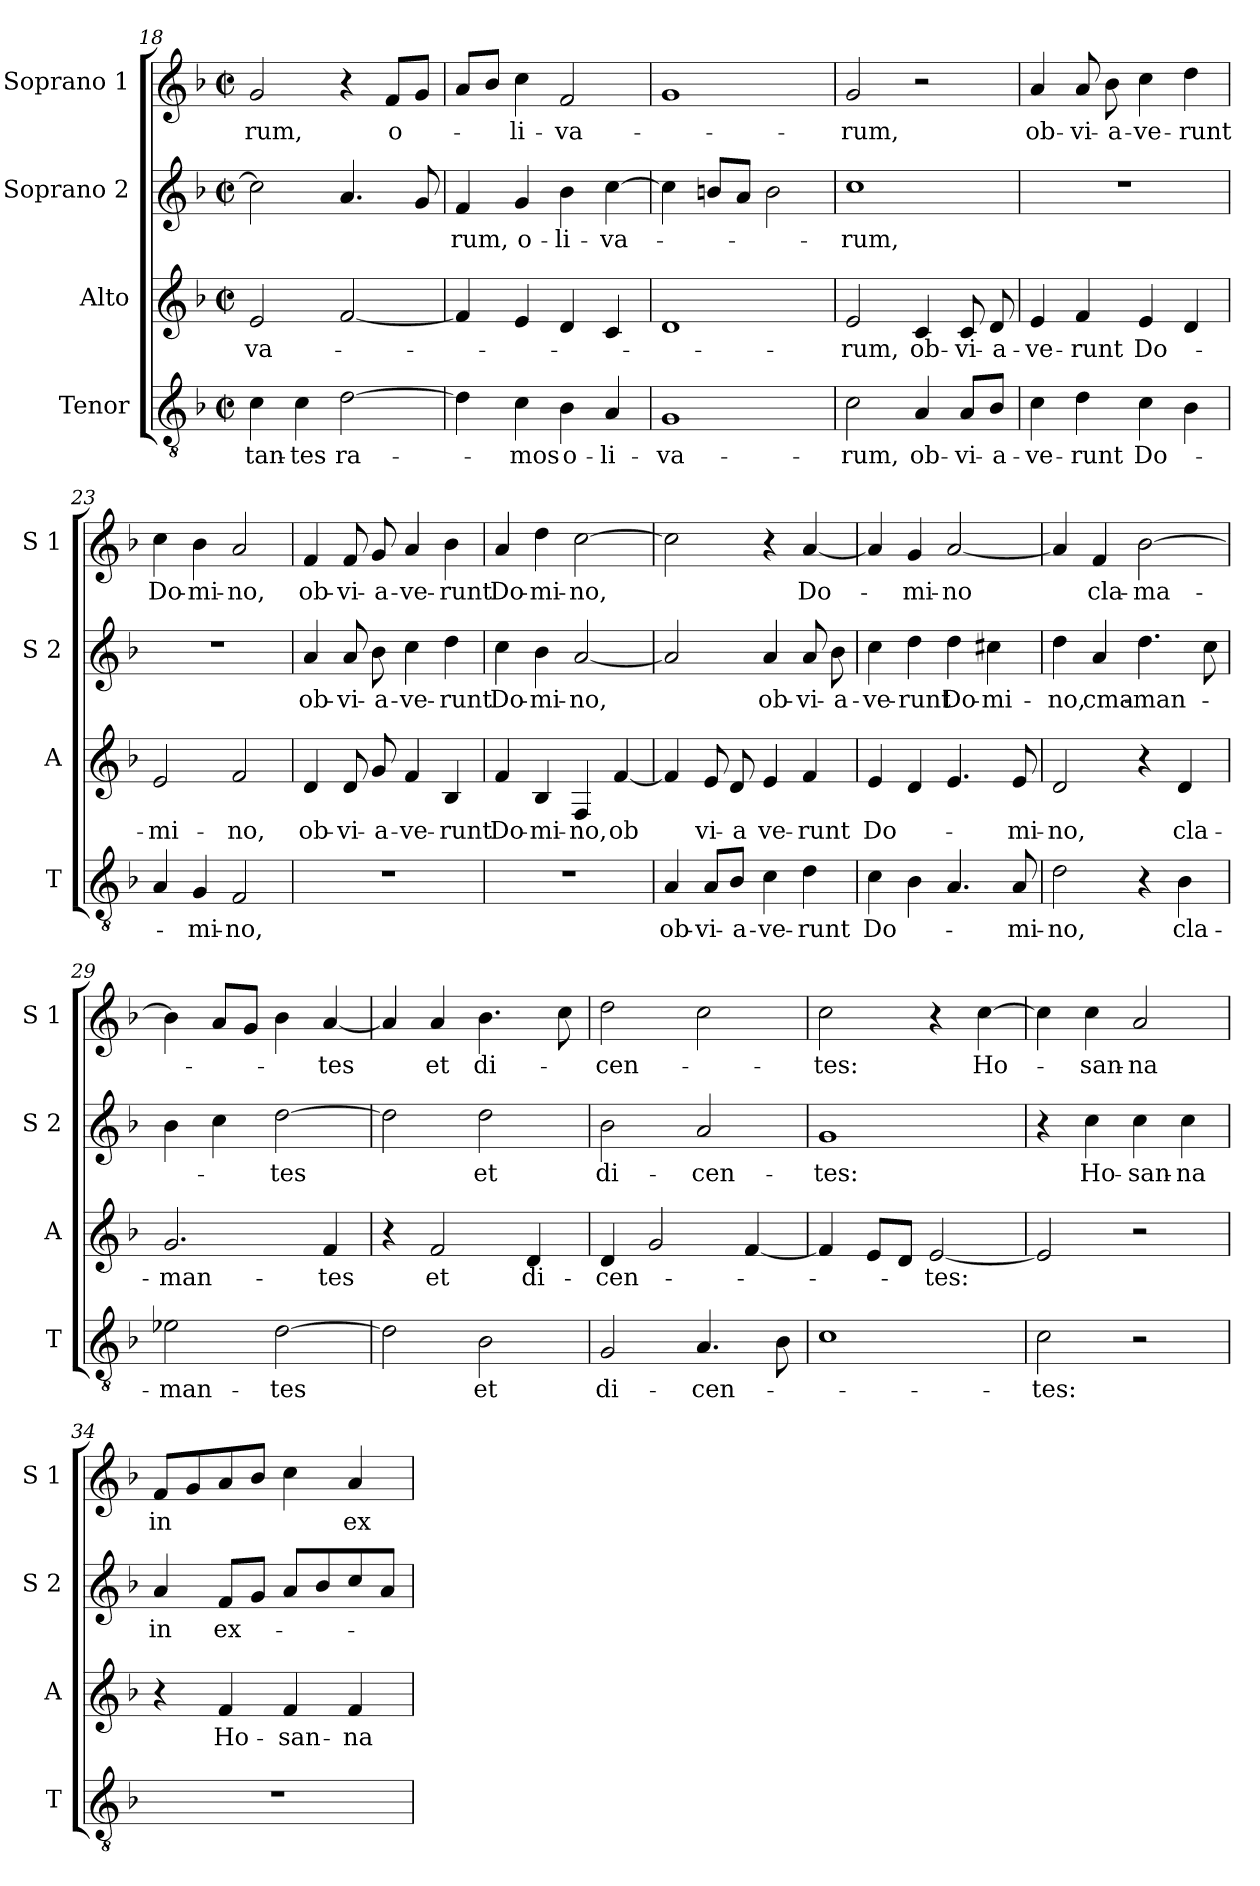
**kern	**text	**kern	**text	**kern	**text	**kern	**text
*part4	*part4	*part3	*part3	*part2	*part2	*part1	*part1
*staff4	*staff4	*staff3	*staff3	*staff2	*staff2	*staff1	*staff1
*I"Tenor	*	*I"Alto	*	*I"Soprano 2	*	*I"Soprano 1	*
*I'T	*	*I'A	*	*I'S 2	*	*I'S 1	*
*clefGv2	*	*clefG2	*	*clefG2	*	*clefG2	*
*k[b-]	*	*k[b-]	*	*k[b-]	*	*k[b-]	*
*F:	*	*F:	*	*F:	*	*F:	*
*M2/2	*	*M2/2	*	*M2/2	*	*M2/2	*
*met(c|)	*	*met(c|)	*	*met(c|)	*	*met(c|)	*
=18	=18	=18	=18	=18	=18	=18	=18
!	!LO:LY:b	!	!LO:LY:b	!	!	!	!LO:LY:b
4c\	-tan-	2e/	-va-	2cc\]	.	2g/	-rum,
!	!LO:LY:b	!	!	!	!	!	!
4c\	-tes	.	.	.	.	.	.
!	!LO:LY:b	!	!	!	!	!	!
[2d\	ra-	[2f/	.	4.a/	.	4r	.
!	!	!	!	!	!	!	!LO:LY:b
.	.	.	.	.	.	8f/L	o-
.	.	.	.	8g/	.	8g/J	.
=19	=19	=19	=19	=19	=19	=19	=19
!	!	!	!	!	!LO:LY:b	!	!
4d\]	.	4f/]	.	4f/	-rum,	8a/L	.
.	.	.	.	.	.	8b-/J	.
!	!LO:LY:b	!	!	!	!LO:LY:b	!	!LO:LY:b
4c\	-mos	4e/	.	4g/	o-	4cc\	-li-
!	!LO:LY:b	!	!	!	!LO:LY:b	!	!LO:LY:b
4B-\	o-	4d/	.	4b-\	-li-	2f/	-va-
!	!LO:LY:b	!	!	!	!LO:LY:b	!	!
4A/	-li-	4c/	.	[4cc\	-va-	.	.
!!LO:LB:g=z
=20	=20	=20	=20	=20	=20	=20	=20
!	!LO:LY:b	!	!	!	!	!	!
1G	-va-	1d	.	4cc\]	.	1g	.
.	.	.	.	8bn/L	.	.	.
.	.	.	.	8a/J	.	.	.
.	.	.	.	2b\	.	.	.
=21	=21	=21	=21	=21	=21	=21	=21
!	!LO:LY:b	!	!LO:LY:b	!	!LO:LY:b	!	!LO:LY:b
2c\	-rum,	2e/	-rum,	1cc	-rum,	2g/	-rum,
!	!LO:LY:b	!	!LO:LY:b	!	!	!	!
4A/	ob-	4c/	ob-	.	.	2r	.
!	!LO:LY:b	!	!LO:LY:b	!	!	!	!
8A/L	-vi-	8c/	-vi-	.	.	.	.
!	!LO:LY:b	!	!LO:LY:b	!	!	!	!
8B-/J	-a-	8d/	-a-	.	.	.	.
=22	=22	=22	=22	=22	=22	=22	=22
!	!LO:LY:b	!	!LO:LY:b	!	!	!	!LO:LY:b
4c\	-ve-	4e/	-ve-	1r	.	4a/	ob-
!	!LO:LY:b	!	!LO:LY:b	!	!	!	!LO:LY:b
4d\	-runt	4f/	-runt	.	.	8a/	-vi-
!	!	!	!	!	!	!	!LO:LY:b
.	.	.	.	.	.	8b-\	-a-
!	!LO:LY:b	!	!LO:LY:b	!	!	!	!LO:LY:b
4c\	Do-	4e/	Do-	.	.	4cc\	-ve-
!	!	!	!	!	!	!	!LO:LY:b
4B-\	.	4d/	.	.	.	4dd\	-runt
=23	=23	=23	=23	=23	=23	=23	=23
!	!	!	!LO:LY:b	!	!	!	!LO:LY:b
4A/	.	2e/	-mi-	1r	.	4cc\	Do-
!	!LO:LY:b	!	!	!	!	!	!LO:LY:b
4G/	-mi-	.	.	.	.	4b-\	-mi-
!	!LO:LY:b	!	!LO:LY:b	!	!	!	!LO:LY:b
2F/	-no,	2f/	-no,	.	.	2a/	-no,
=24	=24	=24	=24	=24	=24	=24	=24
!	!	!	!LO:LY:b	!	!LO:LY:b	!	!LO:LY:b
1r	.	4d/	ob-	4a/	ob-	4f/	ob-
!	!	!	!LO:LY:b	!	!LO:LY:b	!	!LO:LY:b
.	.	8d/	-vi-	8a/	-vi-	8f/	-vi-
!	!	!	!LO:LY:b	!	!LO:LY:b	!	!LO:LY:b
.	.	8g/	-a-	8b-\	-a-	8g/	-a-
!	!	!	!LO:LY:b	!	!LO:LY:b	!	!LO:LY:b
.	.	4f/	-ve-	4cc\	-ve-	4a/	-ve-
!	!	!	!LO:LY:b	!	!LO:LY:b	!	!LO:LY:b
.	.	4B-/	-runt	4dd\	-runt	4b-\	-runt
!!LO:LB:g=z
=25	=25	=25	=25	=25	=25	=25	=25
!	!	!	!LO:LY:b	!	!LO:LY:b	!	!LO:LY:b
1r	.	4f/	Do-	4cc\	Do-	4a/	Do-
!	!	!	!LO:LY:b	!	!LO:LY:b	!	!LO:LY:b
.	.	4B-/	-mi-	4b-\	-mi-	4dd\	-mi-
!	!	!	!LO:LY:b	!	!LO:LY:b	!	!LO:LY:b
.	.	4F/	-no,	[2a/	-no,	[2cc\	-no,
!	!	!	!LO:LY:b	!	!	!	!
.	.	[4f/	ob	.	.	.	.
=26	=26	=26	=26	=26	=26	=26	=26
!	!LO:LY:b	!	!	!	!	!	!
4A/	ob-	4f/]	.	2a/]	.	2cc\]	.
!	!LO:LY:b	!	!LO:LY:b	!	!	!	!
8A/L	-vi-	8e/	vi-	.	.	.	.
!	!LO:LY:b	!	!LO:LY:b	!	!	!	!
8B-/J	-a-	8d/	-a	.	.	.	.
!	!LO:LY:b	!	!LO:LY:b	!	!LO:LY:b	!	!
4c\	-ve-	4e/	ve-	4a/	ob-	4r	.
!	!LO:LY:b	!	!LO:LY:b	!	!LO:LY:b	!	!LO:LY:b
4d\	-runt	4f/	-runt	8a/	-vi-	[4a/	Do-
!	!	!	!	!	!LO:LY:b	!	!
.	.	.	.	8b-\	-a-	.	.
=27	=27	=27	=27	=27	=27	=27	=27
!	!LO:LY:b	!	!LO:LY:b	!	!LO:LY:b	!	!
4c\	Do-	4e/	Do-	4cc\	-ve-	4a/]	.
!	!	!	!	!	!LO:LY:b	!	!LO:LY:b
4B-\	.	4d/	.	4dd\	-runt	4g/	-mi-
!	!	!	!	!	!LO:LY:b	!	!LO:LY:b
4.A/	.	4.e/	.	4dd\	Do-	[2a/	-no
!	!	!	!	!	!LO:LY:b	!	!
.	.	.	.	4cc#X\	-mi-	.	.
!	!LO:LY:b	!	!LO:LY:b	!	!	!	!
8A/	-mi-	8e/	-mi-	.	.	.	.
=28	=28	=28	=28	=28	=28	=28	=28
!	!LO:LY:b	!	!LO:LY:b	!	!LO:LY:b	!	!
2d\	-no,	2d/	-no,	4dd\	-no,	4a/]	.
!	!	!	!	!	!LO:LY:b	!	!LO:LY:b
.	.	.	.	4a/	cma-	4f/	cla-
!	!	!	!	!	!LO:LY:b	!	!LO:LY:b
4r	.	4r	.	4.dd\	-man-	[2b-\	-ma-
!	!LO:LY:b	!	!LO:LY:b	!	!	!	!
4B-\	cla-	4d/	cla-	.	.	.	.
.	.	.	.	8cc\	.	.	.
=29	=29	=29	=29	=29	=29	=29	=29
!	!LO:LY:b	!	!LO:LY:b	!	!	!	!
2e-X\	-man-	2.g/	-man-	4b-\	.	4b-\]	.
.	.	.	.	4cc\	.	8a/L	.
.	.	.	.	.	.	8g/J	.
!	!LO:LY:b	!	!	!	!LO:LY:b	!	!
[2d\	-tes	.	.	[2dd\	-tes	4b-\	.
!	!	!	!LO:LY:b	!	!	!	!LO:LY:b
.	.	4f/	-tes	.	.	[4a/	-tes
!!LO:PB:g=z
=30	=30	=30	=30	=30	=30	=30	=30
2d\]	.	4r	.	2dd\]	.	4a/]	.
!	!	!	!LO:LY:b	!	!	!	!LO:LY:b
.	.	2f/	et	.	.	4a/	et
!	!LO:LY:b	!	!	!	!LO:LY:b	!	!LO:LY:b
2B-\	et	.	.	2dd\	et	4.b-\	di-
!	!	!	!LO:LY:b	!	!	!	!
.	.	4d/	di-	.	.	.	.
.	.	.	.	.	.	8cc\	.
=31	=31	=31	=31	=31	=31	=31	=31
!	!LO:LY:b	!	!LO:LY:b	!	!LO:LY:b	!	!LO:LY:b
2G/	di-	4d/	-cen-	2b-\	di-	2dd\	-cen-
.	.	2g/	.	.	.	.	.
!	!LO:LY:b	!	!	!	!LO:LY:b	!	!
4.A/	-cen-	.	.	2a/	-cen-	2cc\	.
.	.	[4f/	.	.	.	.	.
8B-\	.	.	.	.	.	.	.
=32	=32	=32	=32	=32	=32	=32	=32
!	!	!	!	!	!LO:LY:b	!	!LO:LY:b
1c	.	4f/]	.	1g	-tes:	2cc\	-tes:
.	.	8e/L	.	.	.	.	.
.	.	8d/J	.	.	.	.	.
!	!	!	!LO:LY:b	!	!	!	!
.	.	[2e/	-tes:	.	.	4r	.
!	!	!	!	!	!	!	!LO:LY:b
.	.	.	.	.	.	[4cc\	Ho-
=33	=33	=33	=33	=33	=33	=33	=33
!	!LO:LY:b	!	!	!	!	!	!
2c\	-tes:	2e/]	.	4r	.	4cc\]	.
!	!	!	!	!	!LO:LY:b	!	!LO:LY:b
.	.	.	.	4cc\	Ho-	4cc\	-san-
!	!	!	!	!	!LO:LY:b	!	!LO:LY:b
2r	.	2r	.	4cc\	-san-	2a/	-na
!	!	!	!	!	!LO:LY:b	!	!
.	.	.	.	4cc\	-na	.	.
=34	=34	=34	=34	=34	=34	=34	=34
!	!	!	!	!	!LO:LY:b	!	!LO:LY:b
1r	.	4r	.	4a/	in	8f/L	in
.	.	.	.	.	.	8g/	.
!	!	!	!LO:LY:b	!	!LO:LY:b	!	!
.	.	4f/	Ho-	8f/L	ex-	8a/	.
.	.	.	.	8g/J	.	8b-/J	.
!	!	!	!LO:LY:b	!	!	!	!
.	.	4f/	-san-	8a/L	.	4cc\	.
.	.	.	.	8b-/	.	.	.
!	!	!	!LO:LY:b	!	!	!	!LO:LY:b
.	.	4f/	-na	8cc/	.	4a/	ex-
.	.	.	.	8a/J	.	.	.
=	=	=	=	=	=	=	=
*-	*-	*-	*-	*-	*-	*-	*-
